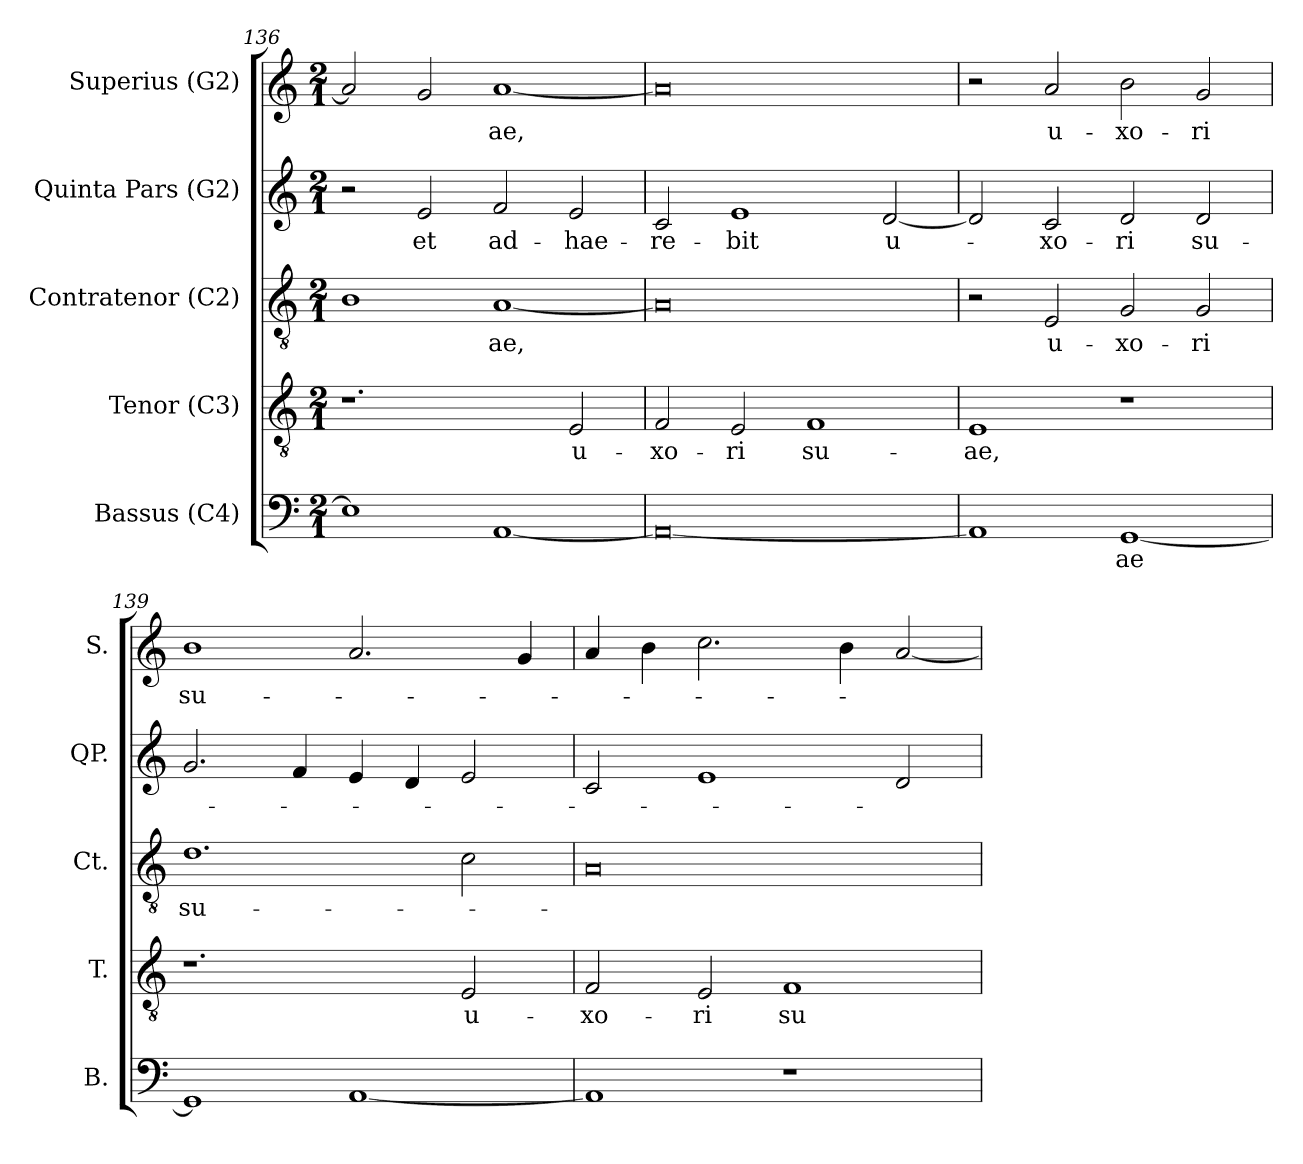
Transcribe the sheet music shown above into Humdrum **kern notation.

**kern	**text	**kern	**text	**kern	**text	**kern	**text	**kern	**text
*part5	*part5	*part4	*part4	*part3	*part3	*part2	*part2	*part1	*part1
*staff5	*staff5	*staff4	*staff4	*staff3	*staff3	*staff2	*staff2	*staff1	*staff1
*I"Bassus (C4)	*	*I"Tenor (C3)	*	*I"Contratenor (C2)	*	*I"Quinta Pars (G2)	*	*I"Superius (G2)	*
*I'B.	*	*I'T.	*	*I'Ct.	*	*I'QP.	*	*I'S.	*
*clefF4	*	*clefGv2	*	*clefGv2	*	*clefG2	*	*clefG2	*
*	*	*ITrd7c12	*	*ITrd7c12	*	*ITrd7c12	*	*	*
*k[]	*	*k[]	*	*k[]	*	*k[]	*	*k[]	*
*C:	*	*C:	*	*C:	*	*C:	*	*C:	*
*M2/1	*	*M2/1	*	*M2/1	*	*M2/1	*	*M2/1	*
=136	=136	=136	=136	=136	=136	=136	=136	=136	=136
1Ei]	.	1.r	.	1BBi	.	2r	.	2ai/]	.
!	!	!	!	!	!	!	!LO:LY:b:color=#000000	!	!
.	.	.	.	.	.	2Ei/	et	2gi/	.
!	!	!	!	!	!LO:LY:b:color=#000000	!	!	!	!
!	!	!	!	!	!	!	!LO:LY:b:color=#000000	!	!
!	!	!	!	!	!	!	!	!	!LO:LY:b:color=#000000
[1AAi	.	.	.	[1AAi	-ae,	2Fi/	ad-	[1ai	-ae,
!	!	!	!LO:LY:b:color=#000000	!	!	!	!	!	!
!	!	!	!	!	!	!	!LO:LY:b:color=#000000	!	!
.	.	2EEi/	u-	.	.	2Ei/	-hae-	.	.
=137	=137	=137	=137	=137	=137	=137	=137	=137	=137
!	!	!	!LO:LY:b:color=#000000	!	!	!	!	!	!
!	!	!	!	!	!	!	!LO:LY:b:color=#000000	!	!
0AAi_	.	2FFi/	-xo-	0AAi]	.	2Ci/	-re-	0ai]	.
!	!	!	!LO:LY:b:color=#000000	!	!	!	!	!	!
!	!	!	!	!	!	!	!LO:LY:b:color=#000000	!	!
.	.	2EEi/	-ri	.	.	1Ei	-bit	.	.
!	!	!	!LO:LY:b:color=#000000	!	!	!	!	!	!
.	.	1FFi	su-	.	.	.	.	.	.
!	!	!	!	!	!	!	!LO:LY:b:color=#000000	!	!
.	.	.	.	.	.	[2Di/	u-	.	.
=138	=138	=138	=138	=138	=138	=138	=138	=138	=138
!	!	!	!LO:LY:b:color=#000000	!	!	!	!	!	!
1AAi]	.	1EEi	-ae,	2r	.	2Di/]	.	2r	.
!	!	!	!	!	!LO:LY:b:color=#000000	!	!	!	!
!	!	!	!	!	!	!	!LO:LY:b:color=#000000	!	!
!	!	!	!	!	!	!	!	!	!LO:LY:b:color=#000000
.	.	.	.	2EEi/	u-	2Ci/	-xo-	2ai/	u-
!	!LO:LY:b:color=#000000	!	!	!	!	!	!	!	!
!	!	!	!	!	!LO:LY:b:color=#000000	!	!	!	!
!	!	!	!	!	!	!	!LO:LY:b:color=#000000	!	!
!	!	!	!	!	!	!	!	!	!LO:LY:b:color=#000000
[1GGi	-ae	1r	.	2GGi/	-xo-	2Di/	-ri	2bi\	-xo-
!	!	!	!	!	!LO:LY:b:color=#000000	!	!	!	!
!	!	!	!	!	!	!	!LO:LY:b:color=#000000	!	!
!	!	!	!	!	!	!	!	!	!LO:LY:b:color=#000000
.	.	.	.	2GGi/	-ri	2Di/	su-	2gi/	-ri
!!LO:LB:g=z
=139	=139	=139	=139	=139	=139	=139	=139	=139	=139
!	!	!	!	!	!LO:LY:b:color=#000000	!	!	!	!
!	!	!	!	!	!	!	!	!	!LO:LY:b:color=#000000
1GGi]	.	1.r	.	1.Di	su-	2.Gi/	.	1bi	su-
.	.	.	.	.	.	4Fi/	.	.	.
[1AAi	.	.	.	.	.	4Ei/	.	2.ai/	.
.	.	.	.	.	.	4Di/	.	.	.
!	!	!	!LO:LY:b:color=#000000	!	!	!	!	!	!
.	.	2EEi/	u-	2Ci\	.	2Ei/	.	.	.
.	.	.	.	.	.	.	.	4gi/	.
=140	=140	=140	=140	=140	=140	=140	=140	=140	=140
!	!	!	!LO:LY:b:color=#000000	!	!	!	!	!	!
1AAi]	.	2FFi/	-xo-	0AAi	.	2Ci/	.	4ai/	.
.	.	.	.	.	.	.	.	4bi\	.
!	!	!	!LO:LY:b:color=#000000	!	!	!	!	!	!
.	.	2EEi/	-ri	.	.	1Ei	.	2.cci\	.
!	!	!	!LO:LY:b:color=#000000	!	!	!	!	!	!
1r	.	1FFi	su-	.	.	.	.	.	.
.	.	.	.	.	.	.	.	4bi\	.
.	.	.	.	.	.	2Di/	.	[2ai/	.
=	=	=	=	=	=	=	=	=	=
*-	*-	*-	*-	*-	*-	*-	*-	*-	*-
